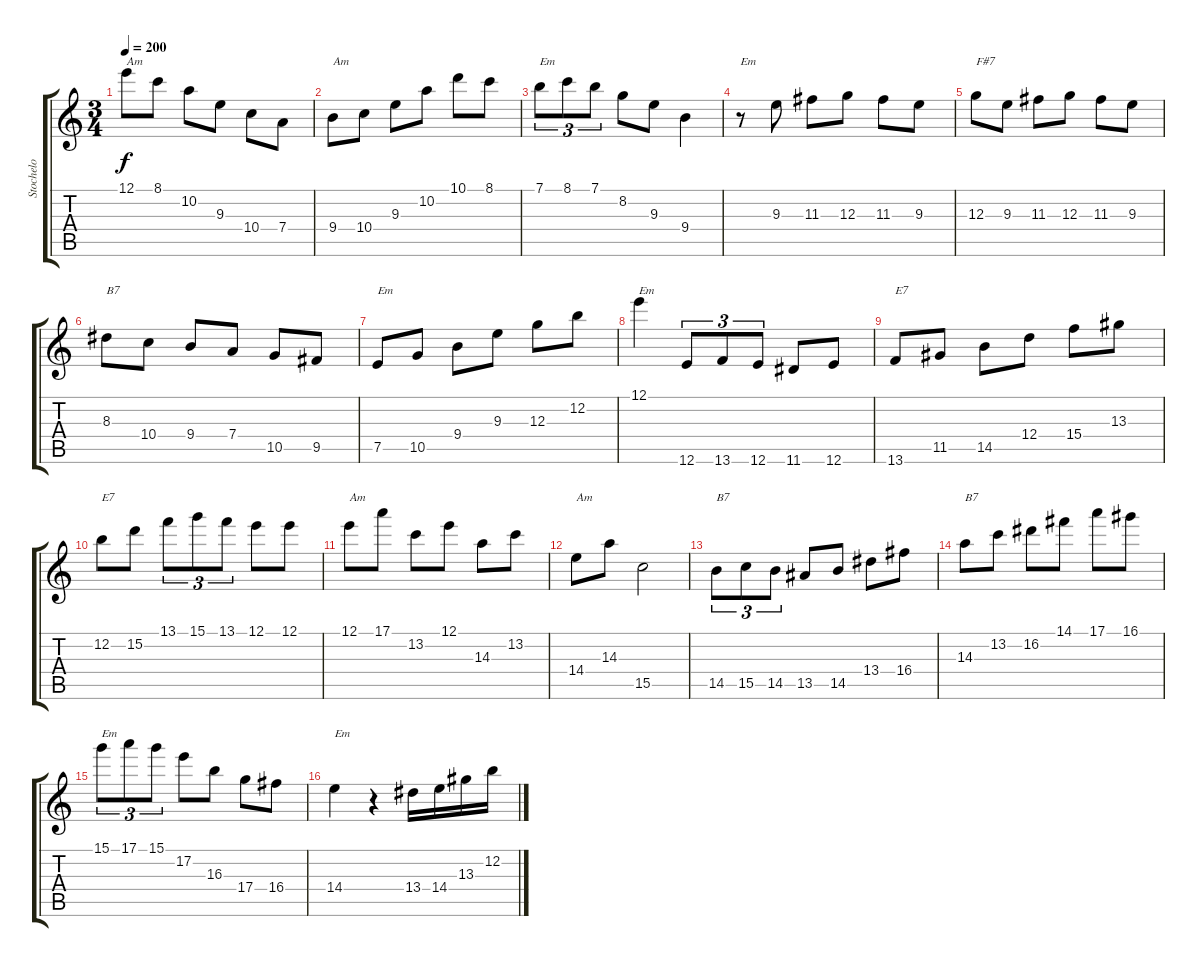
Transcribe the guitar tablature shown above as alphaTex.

\track ("Stochelo" "Stochelo") {instrument acousticguitarsteel}
\staff {score tabs}
\tuning (E4 B3 G3 D3 A2 E2) {hide}
\ts (3 4)
\tempo 200
\clef g2
\ks c
12.1.8{txt "Am" dy f} 8.1.8 10.2.8 9.3.8 10.4.8 7.4.8 |
9.4.8{txt "Am"} 10.4.8 9.3.8 10.2.8 10.1.8 8.1.8 |
7.1.8{tu (3 2) txt "Em"} 8.1.8{tu (3 2)} 7.1.8{tu (3 2)} 8.2.8 9.3.8 9.4.4 |
r.8{txt "Em"} 9.3.8 11.3.8 12.3.8 11.3.8 9.3.8 |
12.3.8{txt "F#7"} 9.3.8 11.3.8 12.3.8 11.3.8 9.3.8 |
8.3.8{txt "B7"} 10.4.8 9.4.8 7.4.8 10.5.8 9.5.8 |
7.5.8{txt "Em"} 10.5.8 9.4.8 9.3.8 12.3.8 12.2.8 |
12.1.4{txt "Em"} 12.6.8{tu (3 2)} 13.6.8{tu (3 2)} 12.6.8{tu (3 2)} 11.6.8 12.6.8 |
13.6.8{txt "E7"} 11.5.8 14.5.8 12.4.8 15.4.8 13.3.8 |
12.2.8{txt "E7"} 15.2.8 13.1.8{tu (3 2)} 15.1.8{tu (3 2)} 13.1.8{tu (3 2)} 12.1.8 12.1.8 |
12.1.8{txt "Am"} 17.1.8 13.2.8 12.1.8 14.3.8 13.2.8 |
14.4.8{txt "Am"} 14.3.8 15.5.2 |
14.5.8{tu (3 2) txt "B7"} 15.5.8{tu (3 2)} 14.5.8{tu (3 2)} 13.5.8 14.5.8 13.4.8 16.4.8 |
14.3.8{txt "B7"} 13.2.8 16.2.8 14.1.8 17.1.8 16.1.8 |
15.1.8{tu (3 2) txt "Em"} 17.1.8{tu (3 2)} 15.1.8{tu (3 2)} 17.2.8 16.3.8 17.4.8 16.4.8 |
14.4.4{txt "Em"} r.4 13.4.16 14.4.16 13.3.16 12.2.16
